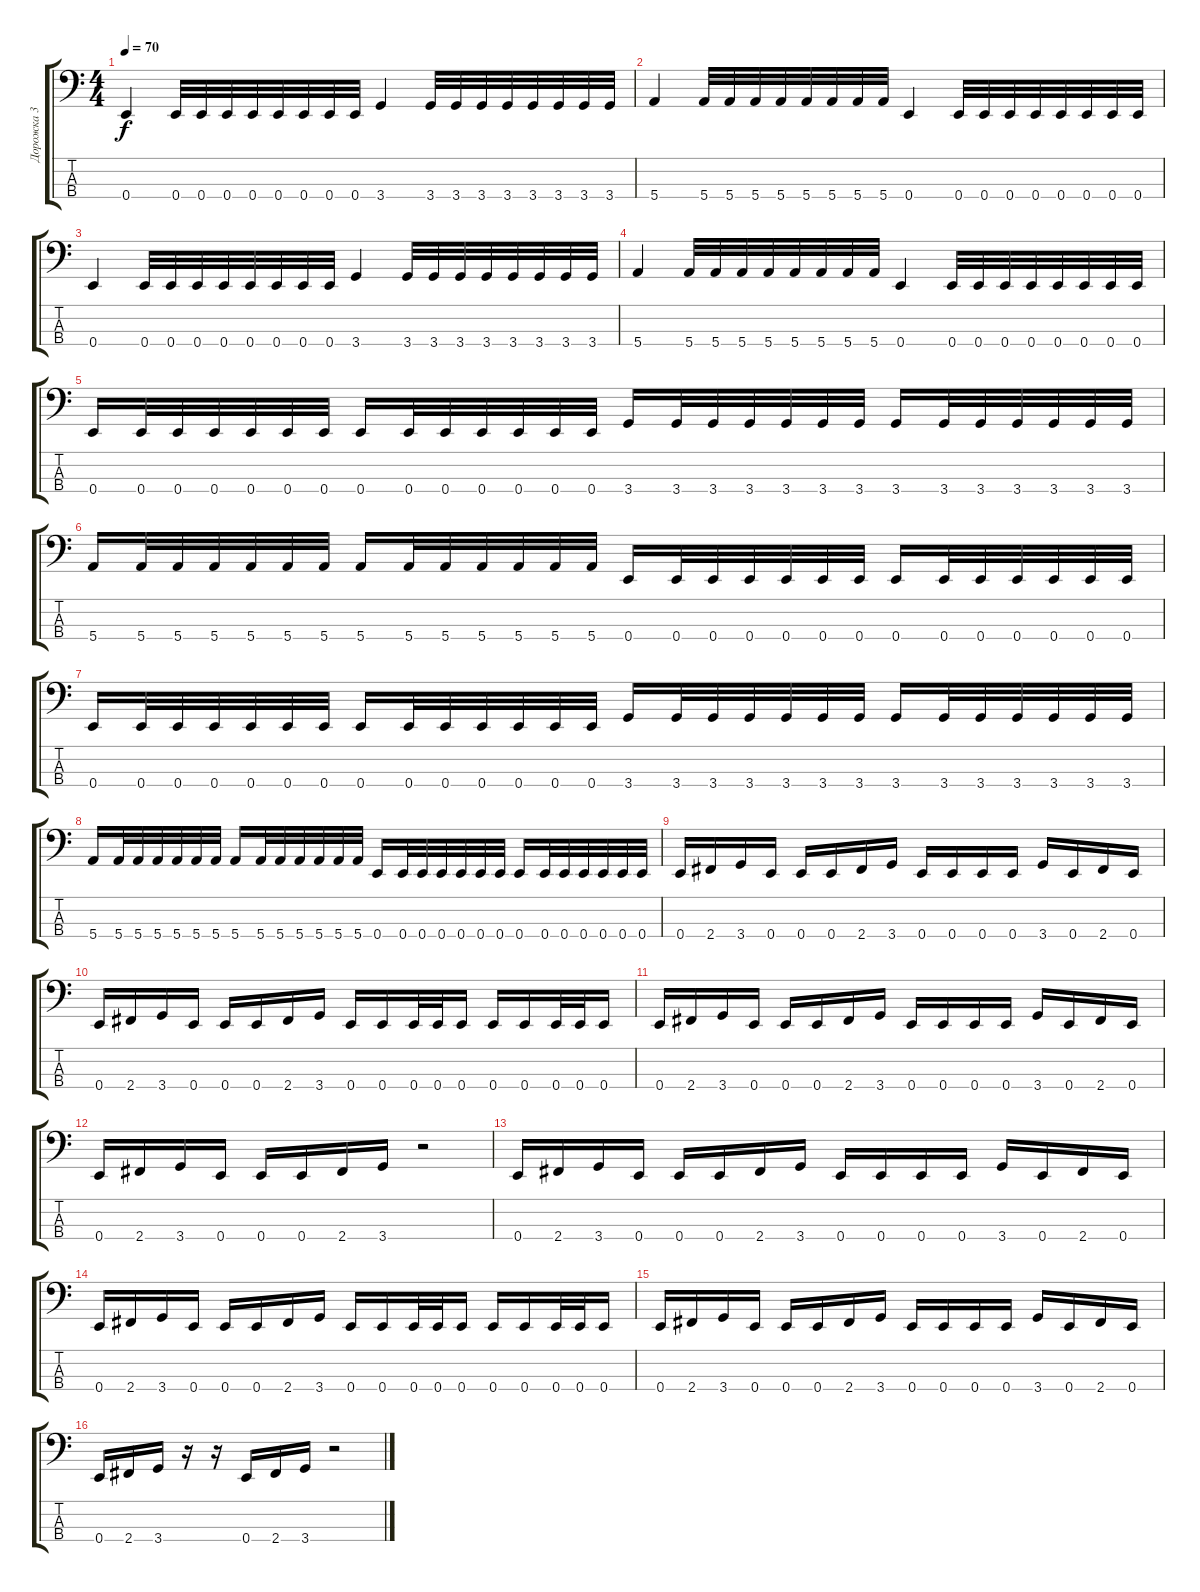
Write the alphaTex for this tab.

\track ("Дорожка 3" "Дорожка 3") {instrument electricbassfinger}
\staff {score tabs}
\tuning (G2 D2 A1 E1) {hide}
\ts (4 4)
\tempo 70
\clef f4
\ks c
0.4.4{dy f} 0.4.32 0.4.32 0.4.32 0.4.32 0.4.32 0.4.32 0.4.32 0.4.32 3.4.4 3.4.32 3.4.32 3.4.32 3.4.32 3.4.32 3.4.32 3.4.32 3.4.32 |
5.4.4 5.4.32 5.4.32 5.4.32 5.4.32 5.4.32 5.4.32 5.4.32 5.4.32 0.4.4 0.4.32 0.4.32 0.4.32 0.4.32 0.4.32 0.4.32 0.4.32 0.4.32 |
0.4.4 0.4.32 0.4.32 0.4.32 0.4.32 0.4.32 0.4.32 0.4.32 0.4.32 3.4.4 3.4.32 3.4.32 3.4.32 3.4.32 3.4.32 3.4.32 3.4.32 3.4.32 |
5.4.4 5.4.32 5.4.32 5.4.32 5.4.32 5.4.32 5.4.32 5.4.32 5.4.32 0.4.4 0.4.32 0.4.32 0.4.32 0.4.32 0.4.32 0.4.32 0.4.32 0.4.32 |
0.4.16 0.4.32 0.4.32 0.4.32 0.4.32 0.4.32 0.4.32 0.4.16 0.4.32 0.4.32 0.4.32 0.4.32 0.4.32 0.4.32 3.4.16 3.4.32 3.4.32 3.4.32 3.4.32 3.4.32 3.4.32 3.4.16 3.4.32 3.4.32 3.4.32 3.4.32 3.4.32 3.4.32 |
5.4.16 5.4.32 5.4.32 5.4.32 5.4.32 5.4.32 5.4.32 5.4.16 5.4.32 5.4.32 5.4.32 5.4.32 5.4.32 5.4.32 0.4.16 0.4.32 0.4.32 0.4.32 0.4.32 0.4.32 0.4.32 0.4.16 0.4.32 0.4.32 0.4.32 0.4.32 0.4.32 0.4.32 |
0.4.16 0.4.32 0.4.32 0.4.32 0.4.32 0.4.32 0.4.32 0.4.16 0.4.32 0.4.32 0.4.32 0.4.32 0.4.32 0.4.32 3.4.16 3.4.32 3.4.32 3.4.32 3.4.32 3.4.32 3.4.32 3.4.16 3.4.32 3.4.32 3.4.32 3.4.32 3.4.32 3.4.32 |
5.4.16 5.4.32 5.4.32 5.4.32 5.4.32 5.4.32 5.4.32 5.4.16 5.4.32 5.4.32 5.4.32 5.4.32 5.4.32 5.4.32 0.4.16 0.4.32 0.4.32 0.4.32 0.4.32 0.4.32 0.4.32 0.4.16 0.4.32 0.4.32 0.4.32 0.4.32 0.4.32 0.4.32 |
0.4.16 2.4.16 3.4.16 0.4.16 0.4.16 0.4.16 2.4.16 3.4.16 0.4.16 0.4.16 0.4.16 0.4.16 3.4.16 0.4.16 2.4.16 0.4.16 |
0.4.16 2.4.16 3.4.16 0.4.16 0.4.16 0.4.16 2.4.16 3.4.16 0.4.16 0.4.16 0.4.32 0.4.32 0.4.16 0.4.16 0.4.16 0.4.32 0.4.32 0.4.16 |
0.4.16 2.4.16 3.4.16 0.4.16 0.4.16 0.4.16 2.4.16 3.4.16 0.4.16 0.4.16 0.4.16 0.4.16 3.4.16 0.4.16 2.4.16 0.4.16 |
0.4.16 2.4.16 3.4.16 0.4.16 0.4.16 0.4.16 2.4.16 3.4.16 r.2 |
0.4.16 2.4.16 3.4.16 0.4.16 0.4.16 0.4.16 2.4.16 3.4.16 0.4.16 0.4.16 0.4.16 0.4.16 3.4.16 0.4.16 2.4.16 0.4.16 |
0.4.16 2.4.16 3.4.16 0.4.16 0.4.16 0.4.16 2.4.16 3.4.16 0.4.16 0.4.16 0.4.32 0.4.32 0.4.16 0.4.16 0.4.16 0.4.32 0.4.32 0.4.16 |
0.4.16 2.4.16 3.4.16 0.4.16 0.4.16 0.4.16 2.4.16 3.4.16 0.4.16 0.4.16 0.4.16 0.4.16 3.4.16 0.4.16 2.4.16 0.4.16 |
0.4.16 2.4.16 3.4.16 r.16 r.16 0.4.16 2.4.16 3.4.16 r.2
